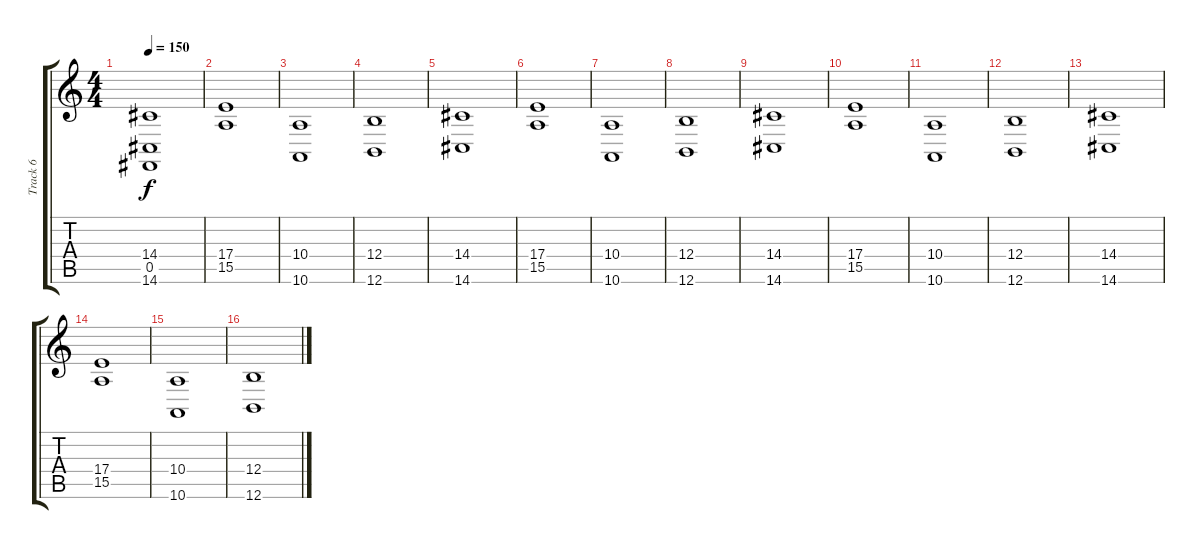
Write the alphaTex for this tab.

\track ("Track 6" "Track 6") {instrument tremolostrings}
\staff {score tabs}
\tuning (Db4 Ab3 E3 B2 Gb2 B1) {hide}
\ts (4 4)
\tempo 150
\clef g2
\ks c
(14.4{t} 0.5 14.6{t}).1{dy f volume 16} |
(17.4 15.5).1 |
(10.4 10.6).1 |
(12.4 12.6).1 |
(14.4 14.6).1 |
(17.4 15.5).1 |
(10.4 10.6).1 |
(12.4 12.6).1 |
(14.4 14.6).1 |
(17.4 15.5).1 |
(10.4 10.6).1 |
(12.4 12.6).1 |
(14.4 14.6).1 |
(17.4 15.5).1 |
(10.4 10.6).1 |
(12.4 12.6).1
